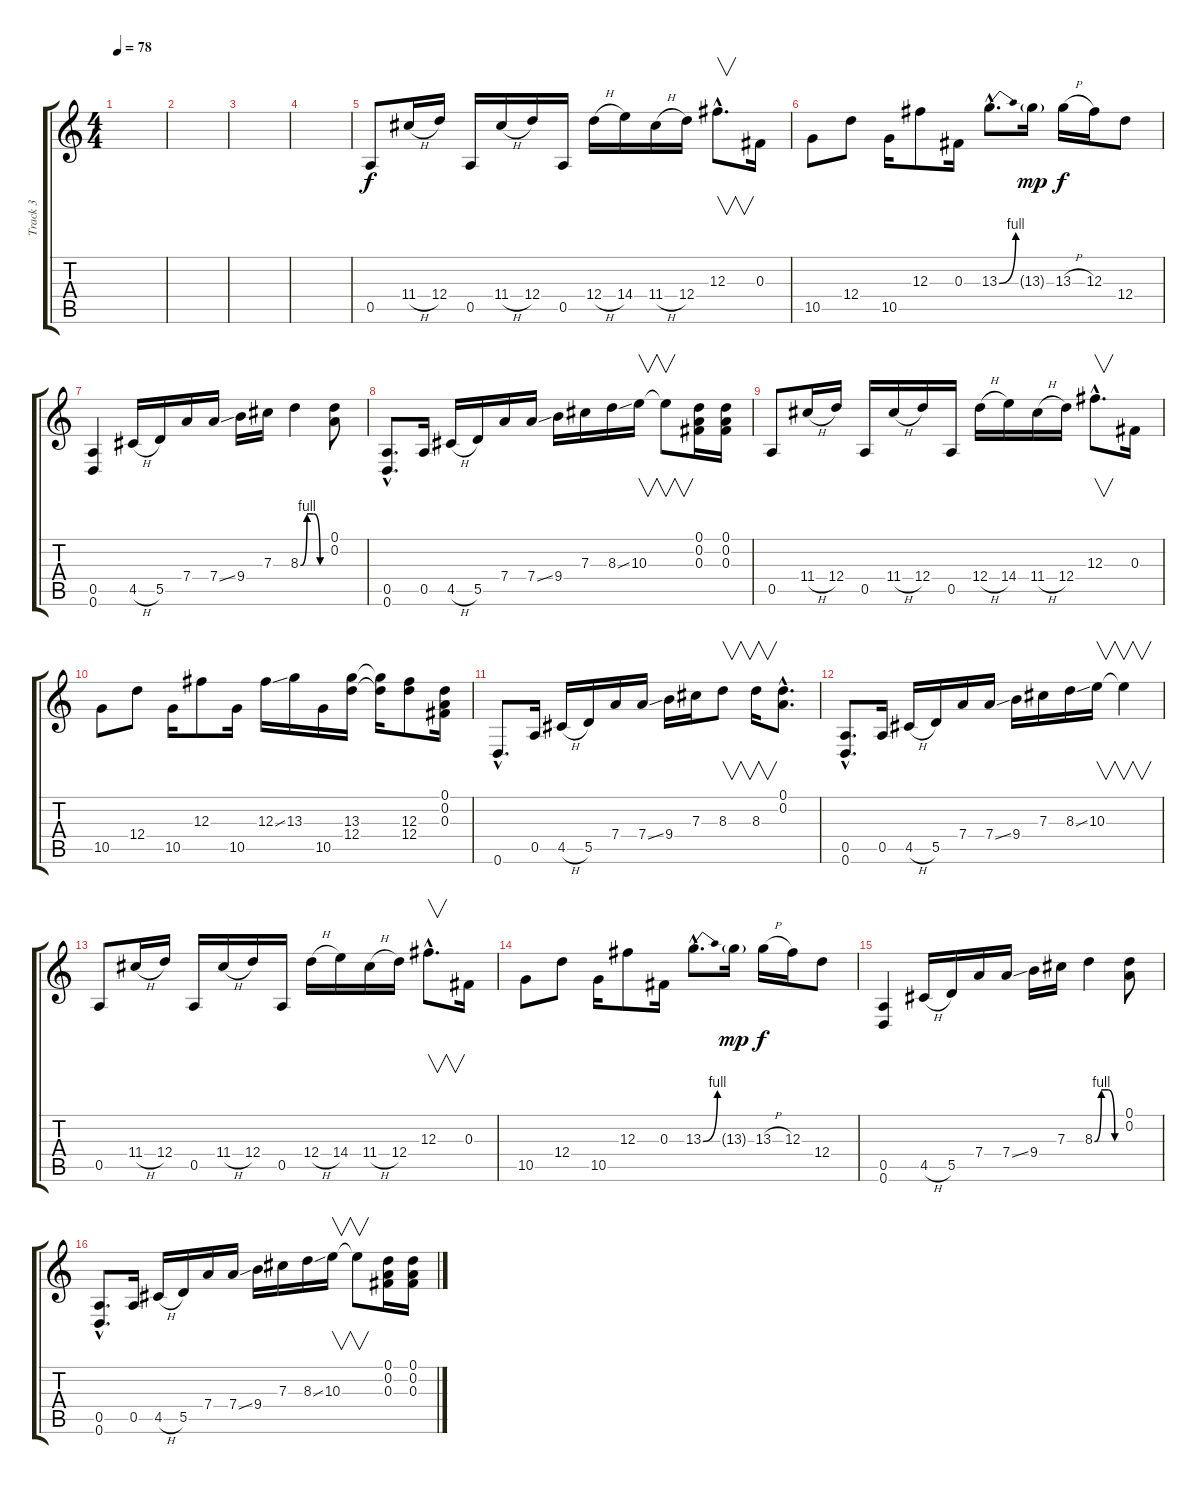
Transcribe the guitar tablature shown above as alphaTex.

\track ("Track 3" "Track 3") {instrument distortionguitar}
\staff {score tabs}
\tuning (D4 A3 Gb3 D3 A2 D2) {hide}
\ts (4 4)
\tempo 78
\clef g2
\ks c
|
|
|
|
0.5.8 11.4{h}.16 12.4.16 0.5.16 11.4{h}.16 12.4.16 0.5.16 12.4{h}.16 14.4.16 11.4{h}.16 12.4.16 12.3{hac}.8{v d} 0.3.16 |
10.5.8 12.4.8 10.5.16 12.3.8 0.3.16 13.3{be (bend 0 0 60 4) hac}.8{d} 13.3{g}.16{dy mp} 13.3{h}.16{dy f} 12.3.16 12.4.8 |
(0.5 0.6).4 4.5{h}.16 5.5.16 7.4.16 7.4{ss}.16 9.4.16 7.3.16 8.3{be (custom 0 0 15 4 30 4 45 0 60 0)}.4 (0.1 0.2).8 |
(0.5{hac} 0.6{hac}).8{d} 0.5.16 4.5{h}.16 5.5.16 7.4.16 7.4{ss}.16 9.4.16 7.3.16 8.3{ss}.16 10.3.16{v} 10.3{t}.8{v} (0.1 0.2 0.3).16 (0.1 0.2 0.3).16 |
0.5.8 11.4{h}.16 12.4.16 0.5.16 11.4{h}.16 12.4.16 0.5.16 12.4{h}.16 14.4.16 11.4{h}.16 12.4.16 12.3{hac}.8{v d} 0.3.16 |
10.5.8 12.4.8 10.5.16 12.3.8 10.5.16 12.3{ss}.16 13.3.16 10.5.16 (13.3 12.4).16 (13.3{t} 12.4{t}).16 (12.3 12.4).8 (0.1 0.2 0.3).16 |
0.6{hac}.8{d} 0.5.16 4.5{h}.16 5.5.16 7.4.16 7.4{ss}.16 9.4.16 7.3.16 8.3.8{v} 8.3.16{v} (0.1{hac} 0.2{hac}).8{d} |
(0.5{hac} 0.6{hac}).8{d} 0.5.16 4.5{h}.16 5.5.16 7.4.16 7.4{ss}.16 9.4.16 7.3.16 8.3{ss}.16 10.3.16{v} 10.3{t}.4{v} |
0.5.8 11.4{h}.16 12.4.16 0.5.16 11.4{h}.16 12.4.16 0.5.16 12.4{h}.16 14.4.16 11.4{h}.16 12.4.16 12.3{hac}.8{v d} 0.3.16 |
10.5.8 12.4.8 10.5.16 12.3.8 0.3.16 13.3{be (bend 0 0 60 4) hac}.8{d} 13.3{g}.16{dy mp} 13.3{h}.16{dy f} 12.3.16 12.4.8 |
(0.5 0.6).4 4.5{h}.16 5.5.16 7.4.16 7.4{ss}.16 9.4.16 7.3.16 8.3{be (custom 0 0 15 4 30 4 45 0 60 0)}.4 (0.1 0.2).8 |
(0.5{hac} 0.6{hac}).8{d} 0.5.16 4.5{h}.16 5.5.16 7.4.16 7.4{ss}.16 9.4.16 7.3.16 8.3{ss}.16 10.3.16{v} 10.3{t}.8{v} (0.1 0.2 0.3).16 (0.1 0.2 0.3).16
